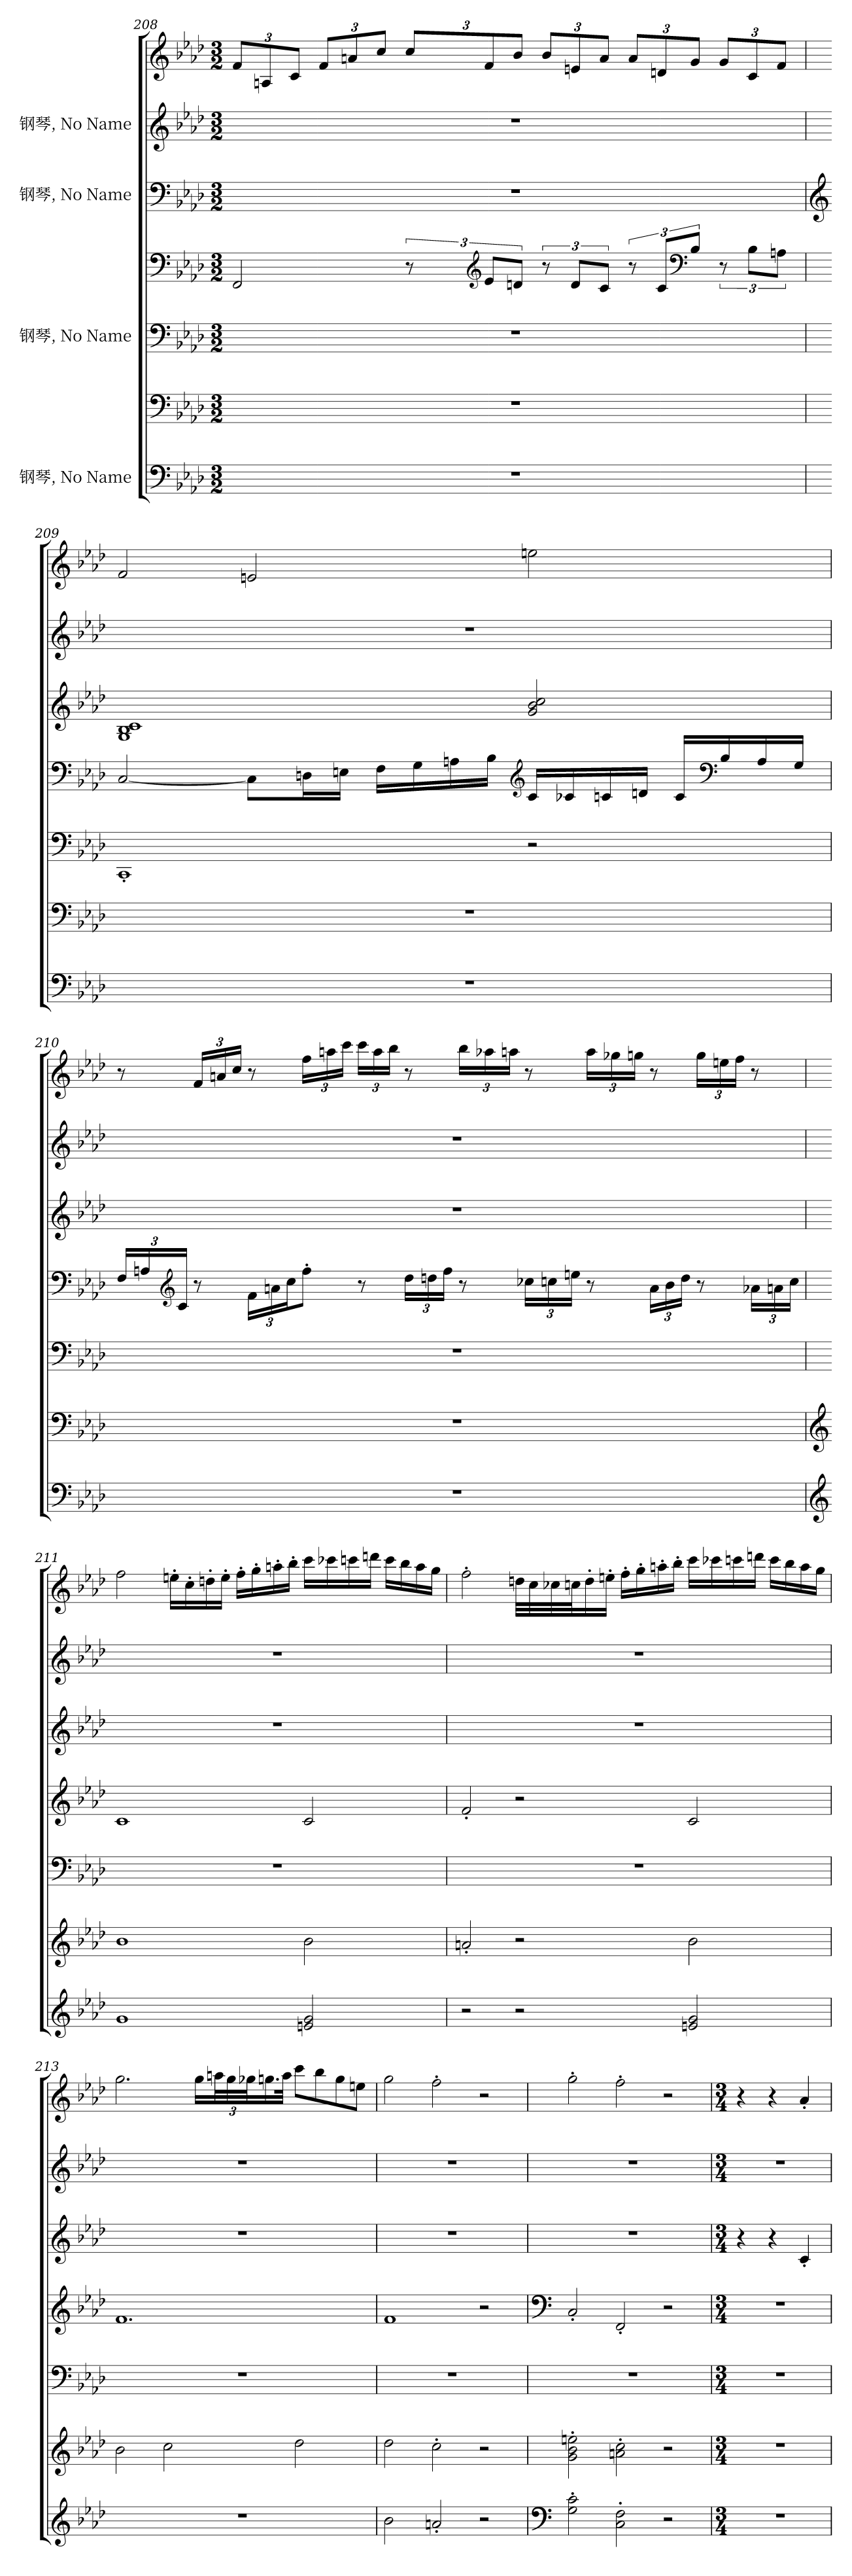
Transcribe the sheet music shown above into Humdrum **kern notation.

**kern	**kern	**kern	**kern	**kern	**kern	**kern
*part4	*part4	*part3	*part3	*part2	*part1	*part1
*staff7	*staff6	*staff5	*staff4	*staff3	*staff2	*staff1
*I"钢琴, No Name	*	*I"钢琴, No Name	*	*I"钢琴, No Name	*I"钢琴, No Name	*
!!LO:PB:g=z
*clefF4	*clefF4	*clefF4	*clefF4	*clefF4	*clefG2	*clefG2
*k[b-e-a-d-]	*k[b-e-a-d-]	*k[b-e-a-d-]	*k[b-e-a-d-]	*k[b-e-a-d-]	*k[b-e-a-d-]	*k[b-e-a-d-]
*M3/2	*M3/2	*M3/2	*M3/2	*M3/2	*M3/2	*M3/2
*	*	*	*	*	*	*Xbrackettup
=208	=208	=208	=208	=208	=208	=208
1.r	1.r	1.r	2FF/	1.r	1.r	12f/L
.	.	.	.	.	.	12An/
.	.	.	.	.	.	12c/J
.	.	.	.	.	.	12f/L
.	.	.	.	.	.	12an/
.	.	.	.	.	.	12cc/J
*	*	*	*	*	*	*MM71
.	.	.	12r	.	.	12cc/L
*	*	*	*clefG2	*	*	*
.	.	.	12e-/L	.	.	12f/
.	.	.	12dn/J	.	.	12b-/J
.	.	.	12r	.	.	12b-/L
.	.	.	12d/L	.	.	12en/
.	.	.	12c/J	.	.	12a/J
.	.	.	12r	.	.	12a/L
.	.	.	12c/L	.	.	12dn/
*	*	*	*clefF4	*	*	*
.	.	.	12B-/J	.	.	12g/J
.	.	.	12r	.	.	12g/L
*	*	*	*	*	*	*MM69
.	.	.	12B-\L	.	.	12c/
*	*	*	*	*	*	*MM58
.	.	.	12An\J	.	.	12f/J
!!LO:PB:g=z
=209	=209	=209	=209	=209	=209	=209
*	*	*	*	*clefG2	*	*
1.r	1.r	1CC'	[2C/	1G 1B- 1c	1.r	2f/
.	.	.	8C\L]	.	.	2en/
.	.	.	16Dn\L	.	.	.
.	.	.	16En\JJ	.	.	.
.	.	.	16F\LL	.	.	.
.	.	.	16G\	.	.	.
.	.	.	16An\	.	.	.
.	.	.	16B-\JJ	.	.	.
*	*	*	*clefG2	*	*	*
.	.	2r	16c/LL	2g/ 2b-/ 2cc/	.	2een\
.	.	.	16c-X/	.	.	.
.	.	.	16cn/	.	.	.
.	.	.	16dn/JJ	.	.	.
.	.	.	16c/LL	.	.	.
*	*	*	*clefF4	*	*	*
.	.	.	16B-/	.	.	.
.	.	.	16A/	.	.	.
.	.	.	16G/JJ	.	.	.
!!LO:PB:g=z
=210	=210	=210	=210	=210	=210	=210
*	*	*	*Xbrackettup	*	*	*
1.r	1.r	1.r	24F/LL	1.r	1.r	8r
.	.	.	24An/	.	.	.
*	*	*	*clefG2	*	*	*
.	.	.	24c/JJ	.	.	.
.	.	.	8r	.	.	24f/LL
.	.	.	.	.	.	24an/
.	.	.	.	.	.	24cc/JJ
.	.	.	24f\LL	.	.	8r
.	.	.	24an\	.	.	.
.	.	.	24cc\J	.	.	.
.	.	.	8ff'\J	.	.	24ff\LL
.	.	.	.	.	.	24aan\
.	.	.	.	.	.	24ccc\JJ
*	*	*	*	*	*	*MM67
.	.	.	8r	.	.	24ccc\LL
.	.	.	.	.	.	24aa\
.	.	.	.	.	.	24bb-\JJ
.	.	.	24dd-\LL	.	.	8r
.	.	.	24ddn\	.	.	.
.	.	.	24ff\JJ	.	.	.
.	.	.	8r	.	.	24bb-\LL
.	.	.	.	.	.	24aa-X\
.	.	.	.	.	.	24aan\JJ
.	.	.	24cc-X\LL	.	.	8r
.	.	.	24ccn\	.	.	.
.	.	.	24een\JJ	.	.	.
.	.	.	8r	.	.	24aa\LL
.	.	.	.	.	.	24gg-X\
.	.	.	.	.	.	24ggn\JJ
.	.	.	24a\LL	.	.	8r
.	.	.	24b-\	.	.	.
.	.	.	24dd\JJ	.	.	.
.	.	.	8r	.	.	24gg\LL
.	.	.	.	.	.	24een\
.	.	.	.	.	.	24ff\JJ
*	*	*	*	*	*	*MM69
.	.	.	24a-X\LL	.	.	8r
.	.	.	24an\	.	.	.
.	.	.	24cc\JJ	.	.	.
!!LO:PB:g=z
=211	=211	=211	=211	=211	=211	=211
*clefG2	*clefG2	*	*	*	*	*
1g	1b-	1.r	1c	1.r	1.r	2ff\
*	*	*	*	*	*	*MM56
.	.	.	.	.	.	16een'\LL
*	*	*	*	*	*	*MM62
.	.	.	.	.	.	16cc'\
.	.	.	.	.	.	16ddn'\
.	.	.	.	.	.	16ee'\JJ
.	.	.	.	.	.	16ff'\LL
.	.	.	.	.	.	16gg'\
.	.	.	.	.	.	16aan'\
.	.	.	.	.	.	16bb-'\JJ
*	*	*	*	*	*	*MM60
2en/ 2g/	2b-\	.	2c/	.	.	16ccc\LL
.	.	.	.	.	.	16ccc-X\
.	.	.	.	.	.	16cccn\
.	.	.	.	.	.	16dddn\JJ
.	.	.	.	.	.	16ccc\LL
.	.	.	.	.	.	16bb-\
*	*	*	*	*	*	*MM58
.	.	.	.	.	.	16aa\
*	*	*	*	*	*	*MM47
.	.	.	.	.	.	16gg\JJ
!!LO:PB:g=z
=212	=212	=212	=212	=212	=212	=212
2r	2an'/	1.r	2f'/	1.r	1.r	2ff'\
*	*	*	*	*	*	*MM67
2r	2r	.	2r	.	.	32ddn\LLL
.	.	.	.	.	.	32cc\
.	.	.	.	.	.	32cc-X\
.	.	.	.	.	.	32ccn\J
*	*	*	*	*	*	*MM62
.	.	.	.	.	.	16dd'\
.	.	.	.	.	.	16een'\JJ
.	.	.	.	.	.	16ff'\LL
.	.	.	.	.	.	16gg'\
.	.	.	.	.	.	16aan'\
*	*	*	*	*	*	*MM60
.	.	.	.	.	.	16bb-'\JJ
2en/ 2g/	2b-\	.	2c/	.	.	16ccc\LL
.	.	.	.	.	.	16ccc-X\
.	.	.	.	.	.	16cccn\
.	.	.	.	.	.	16dddn\JJ
.	.	.	.	.	.	16ccc\LL
.	.	.	.	.	.	16bb-\
*	*	*	*	*	*	*MM53
.	.	.	.	.	.	16aa\
*	*	*	*	*	*	*MM42
.	.	.	.	.	.	16gg\JJ
!!LO:PB:g=z
=213	=213	=213	=213	=213	=213	=213
*	*	*	*	*	*	*MM62
1.r	2b-\	1.r	1.f	1.r	1.r	2.gg\
.	2cc\	.	.	.	.	.
.	.	.	.	.	.	16gg\LL
.	.	.	.	.	.	48aan\L
.	.	.	.	.	.	48gg\
.	.	.	.	.	.	48gg-X\J
*	*	*	*	*	*	*MM63
.	.	.	.	.	.	16.ggn\
.	.	.	.	.	.	32aa\JJk
*	*	*	*	*	*	*MM56
.	2dd-\	.	.	.	.	8ccc\L
.	.	.	.	.	.	8bb-\
.	.	.	.	.	.	8gg\
*	*	*	*	*	*	*MM44
.	.	.	.	.	.	8een\J
!!LO:PB:g=z
=214	=214	=214	=214	=214	=214	=214
*	*	*	*	*	*	*MM60
2b-\	2dd-\	1.r	1f	1.r	1.r	2gg\
2an'/	2cc'\	.	.	.	.	2ff'\
2r	2r	.	2r	.	.	2r
=215	=215	=215	=215	=215	=215	=215
*clefF4	*	*	*clefF4	*	*	*
2G\' 2c\'	2g\' 2b-\' 2een\'	1.r	2C'/	1.r	1.r	2gg'\
2C\' 2F\'	2an\' 2cc\'	.	2FF'/	.	.	2ff'\
2r	2r	.	2r	.	.	2r
=216	=216	=216	=216	=216	=216	=216
*M3/4	*M3/4	*M3/4	*M3/4	*M3/4	*M3/4	*M3/4
*	*	*	*	*	*	*MM62
2.r	2.r	2.r	2.r	4r	2.r	4r
.	.	.	.	4r	.	4r
*	*	*	*	*	*	*MM194
.	.	.	.	4c'/	.	4a-'/
=	=	=	=	=	=	=
*-	*-	*-	*-	*-	*-	*-
